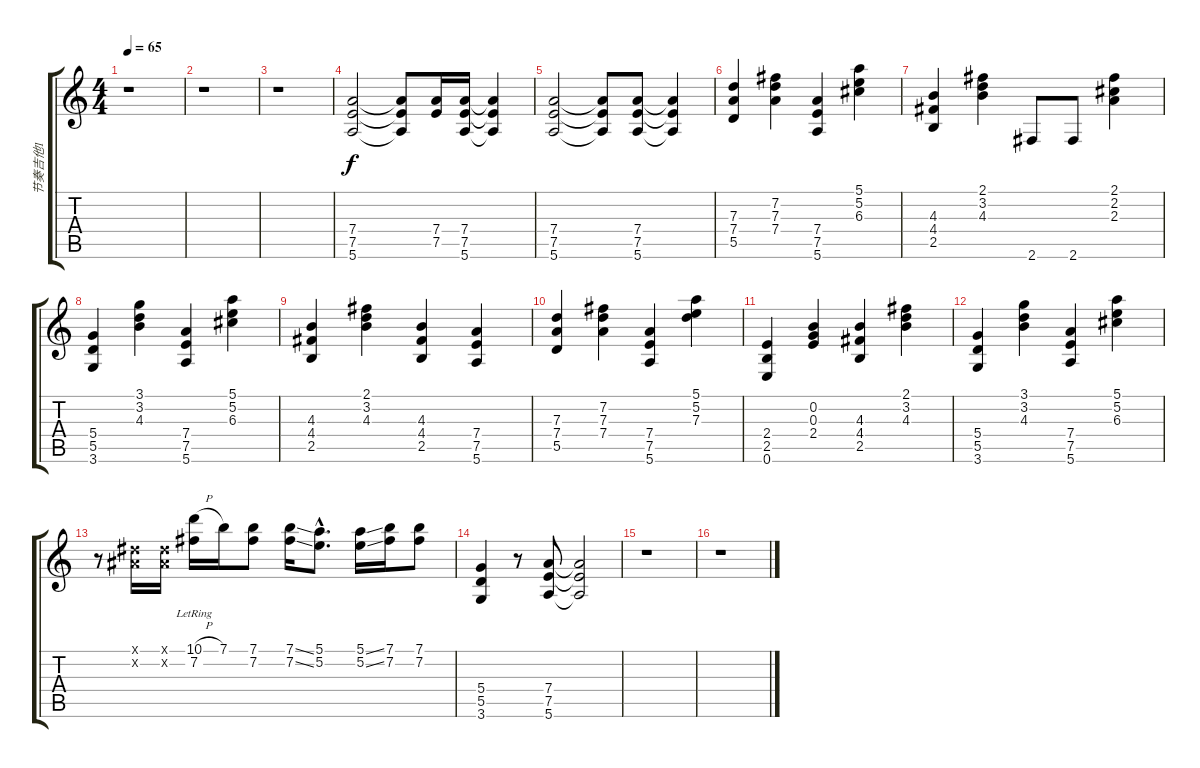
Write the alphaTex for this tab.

\track ("节奏吉他1" "节奏吉他1") {instrument distortionguitar}
\staff {score tabs}
\tuning (E4 B3 G3 D3 A2 E2) {hide}
\ts (4 4)
\tempo 65
\clef g2
\ks c
r.1{dy f} |
r.1 |
r.1 |
(7.4 7.5 5.6).2 (7.4{t} 7.5{t} 5.6{t}).8 (7.4 7.5).16 (7.4 7.5 5.6).16 (7.4{t} 7.5{t} 5.6{t}).4 |
(7.4 7.5 5.6).2 (7.4{t} 7.5{t} 5.6{t}).8 (7.4 7.5 5.6).8 (7.4{t} 7.5{t} 5.6{t}).4 |
(7.3 7.4 5.5).4 (7.2 7.3 7.4).4 (7.4 7.5 5.6).4 (5.1 5.2 6.3).4 |
(4.3 4.4 2.5).4 (2.1 3.2 4.3).4 2.6.8 2.6.8 (2.1 2.2 2.3).4 |
(5.4 5.5 3.6).4 (3.1 3.2 4.3).4 (7.4 7.5 5.6).4 (5.1 5.2 6.3).4 |
(4.3 4.4 2.5).4 (2.1 3.2 4.3).4 (4.3 4.4 2.5).4 (7.4 7.5 5.6).4 |
(7.3 7.4 5.5).4 (7.2 7.3 7.4).4 (7.4 7.5 5.6).4 (5.1 5.2 7.3).4 |
(2.4 2.5 0.6).4 (0.2 0.3 2.4).4 (4.3 4.4 2.5).4 (2.1 3.2 4.3).4 |
(5.4 5.5 3.6).4 (3.1 3.2 4.3).4 (7.4 7.5 5.6).4 (5.1 5.2 6.3).4 |
r.8 (-1.1{x} -1.2{x}).16 (-1.1{x} -1.2{x}).16 (10.1{h} 7.2{lr}).16 7.1.16 (7.1 7.2).8 (7.1{ss} 7.2{ss}).16 (5.1{hac} 5.2{hac}).8{d} (5.1{ss} 5.2{ss}).16 (7.1 7.2).16 (7.1 7.2).8 |
(5.4 5.5 3.6).4 r.8 (7.4 7.5 5.6).8 (7.4{t} 7.5{t} 5.6{t}).2 |
r.1 |
r.1
